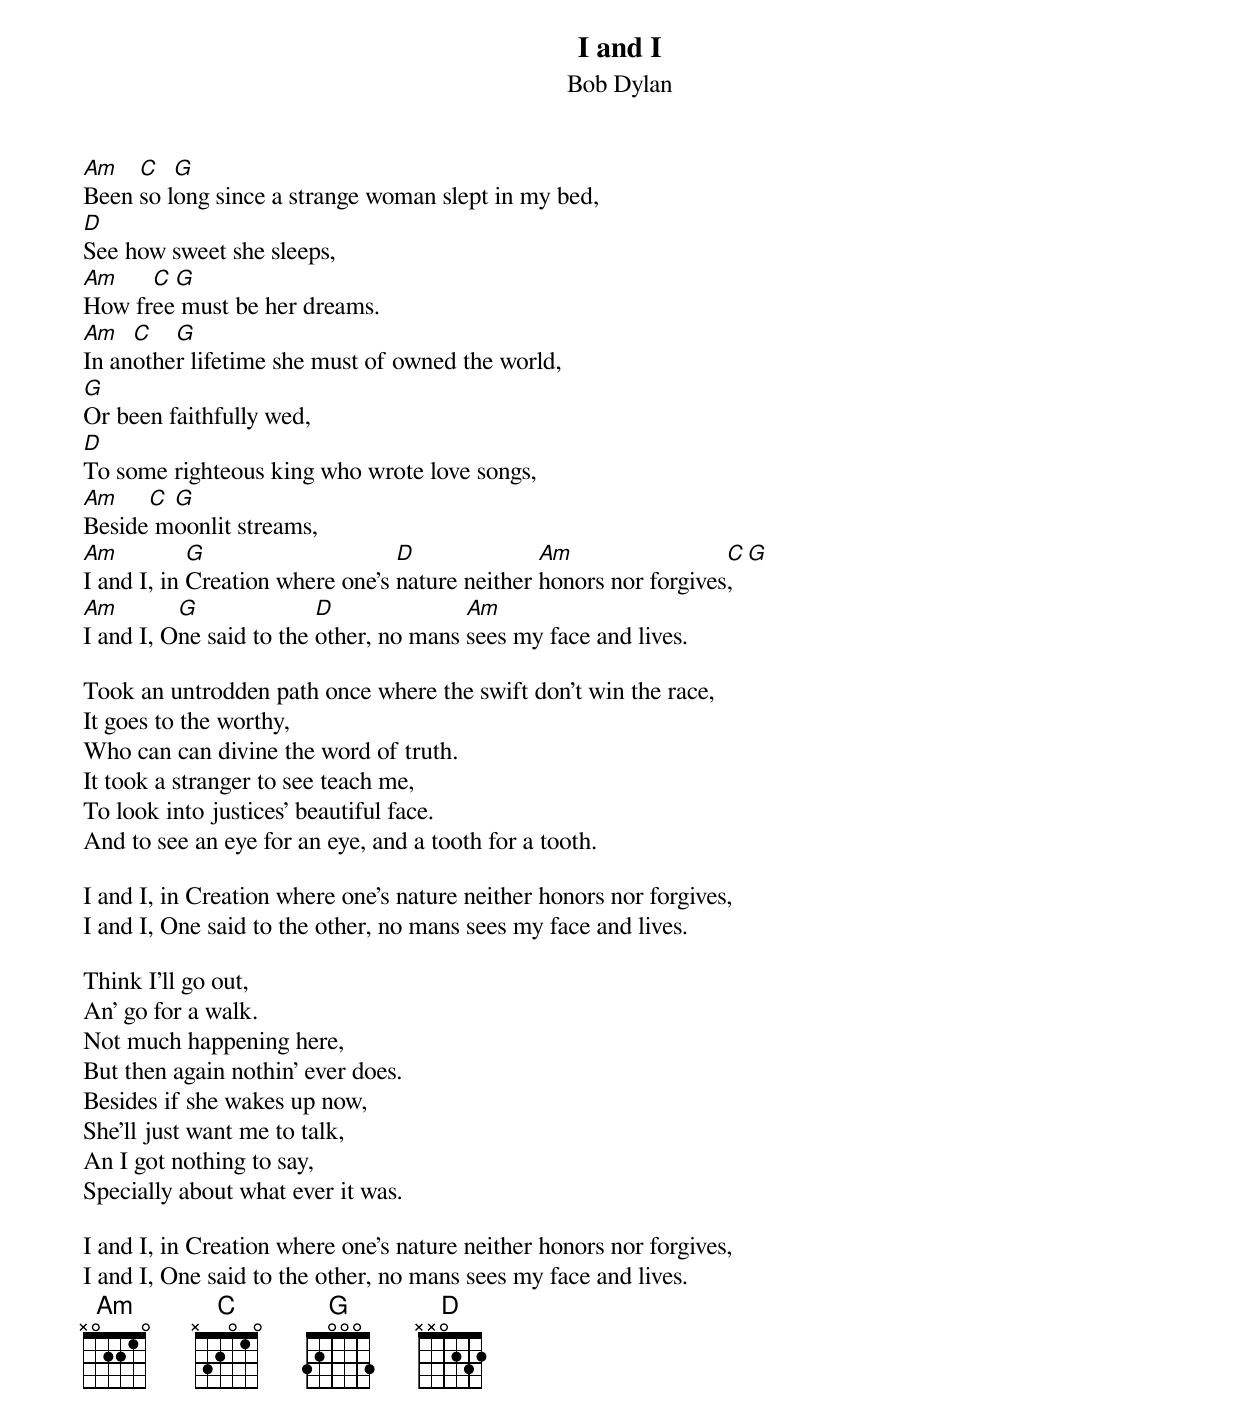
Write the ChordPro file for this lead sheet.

{t:I and I}
{st:Bob Dylan}

[Am]Been [C]so l[G]ong since a strange woman slept in my bed,
[D]See how sweet she sleeps,
[Am]How fr[C]ee[G] must be her dreams.
[Am]In an[C]othe[G]r lifetime she must of owned the world,
[G]Or been faithfully wed,
[D]To some righteous king who wrote love songs,
[Am]Beside[C] m[G]oonlit streams,
[Am]I and I, in [G]Creation where one's [D]nature neither [Am]honors nor forgives[C],[G]
[Am]I and I, O[G]ne said to the [D]other, no mans [Am]sees my face and lives.

Took an untrodden path once where the swift don't win the race,
It goes to the worthy,
Who can can divine the word of truth.
It took a stranger to see teach me,
To look into justices' beautiful face.
And to see an eye for an eye, and a tooth for a tooth.

I and I, in Creation where one's nature neither honors nor forgives,
I and I, One said to the other, no mans sees my face and lives.

Think I'll go out,
An' go for a walk.
Not much happening here,
But then again nothin' ever does.
Besides if she wakes up now,
She'll just want me to talk,
An I got nothing to say,
Specially about what ever it was.

I and I, in Creation where one's nature neither honors nor forgives,
I and I, One said to the other, no mans sees my face and lives.
